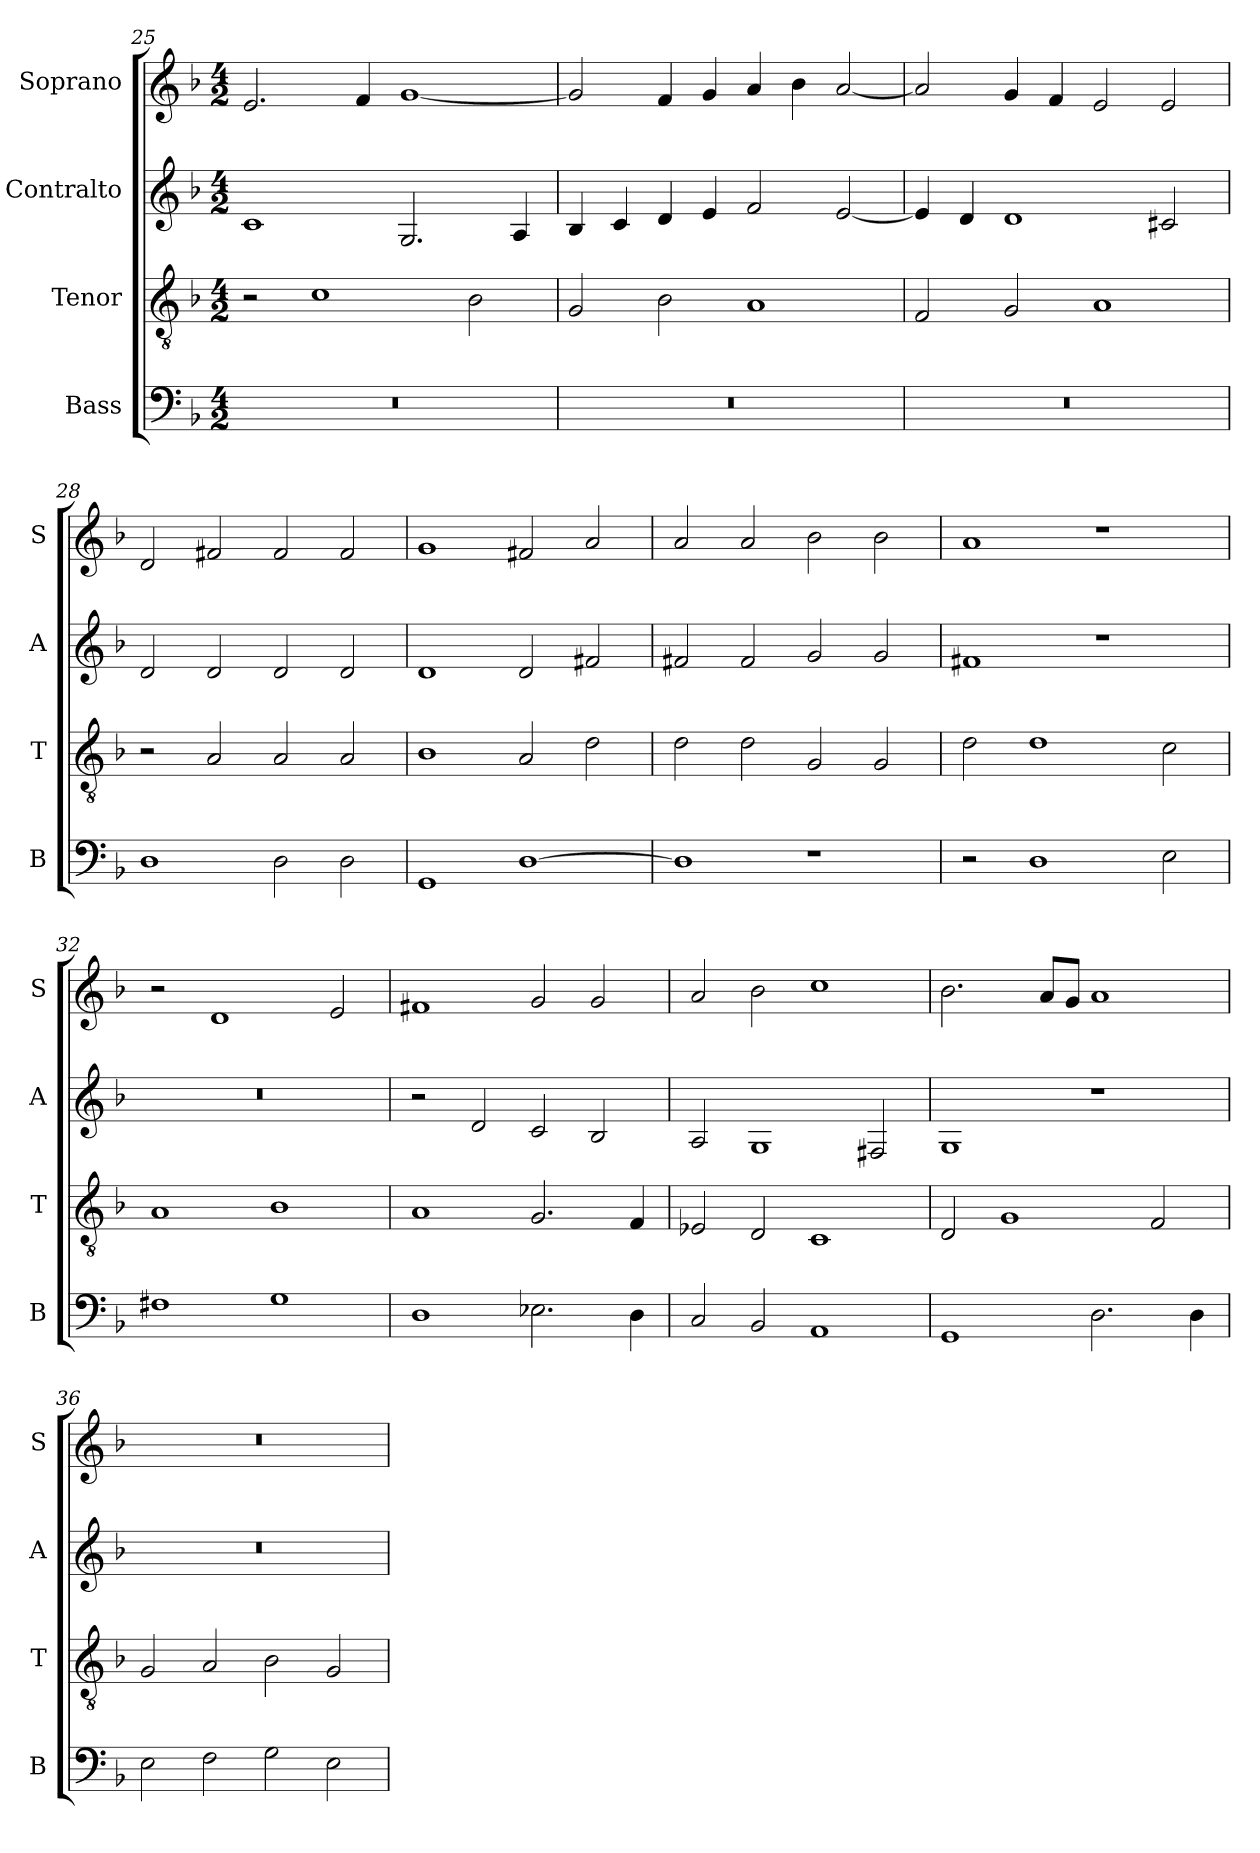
**kern	**kern	**kern	**kern
*part4	*part3	*part2	*part1
*staff4	*staff3	*staff2	*staff1
*I"Bass	*I"Tenor	*I"Contralto	*I"Soprano
*I'B	*I'T	*I'A	*I'S
*clefF4	*clefGv2	*clefG2	*clefG2
*k[b-]	*k[b-]	*k[b-]	*k[b-]
*G:dor	*G:dor	*G:dor	*G:dor
*M4/2	*M4/2	*M4/2	*M4/2
=25	=25	=25	=25
0r	2r	1c	2.e
.	1c	.	.
.	.	.	4f
.	.	2.G	[1g
.	2B-	.	.
.	.	4A	.
=26	=26	=26	=26
0r	2G	4B-	2g]
.	.	4c	.
.	2B-	4d	4f
.	.	4e	4g
.	1A	2f	4a
.	.	.	4b-
.	.	[2e	[2a
=27	=27	=27	=27
0r	2F	4e]	2a]
.	.	4d	.
.	2G	1d	4g
.	.	.	4f
.	1A	.	2e
.	.	2c#X	2e
=28	=28	=28	=28
1D	2r	2d	2d
.	2A	2d	2f#X
2D	2A	2d	2f#
2D	2A	2d	2f#
=29	=29	=29	=29
1GG	1B-	1d	1g
[1D	2A	2d	2f#X
.	2d	2f#X	2a
=30	=30	=30	=30
1D]	2d	2f#X	2a
.	2d	2f#	2a
1r	2G	2g	2b-
.	2G	2g	2b-
=31	=31	=31	=31
2r	2d	1f#X	1a
1D	1d	.	.
.	.	1r	1r
2E	2c	.	.
=32	=32	=32	=32
1F#X	1A	0r	2r
.	.	.	1d
1G	1B-	.	.
.	.	.	2e
=33	=33	=33	=33
1D	1A	2r	1f#X
.	.	2d	.
2.E-X	2.G	2c	2g
.	.	2B-	2g
4D	4F	.	.
=34	=34	=34	=34
2C	2E-X	2A	2a
2BB-	2D	1G	2b-
1AA	1C	.	1cc
.	.	2F#X	.
=35	=35	=35	=35
1GG	2D	1G	2.b-
.	1G	.	.
.	.	.	8a/L
.	.	.	8g/J
2.D	.	1r	1a
.	2F	.	.
4D	.	.	.
=36	=36	=36	=36
2E	2G	0r	0r
2F	2A	.	.
2G	2B-	.	.
2E	2G	.	.
=	=	=	=
*-	*-	*-	*-
